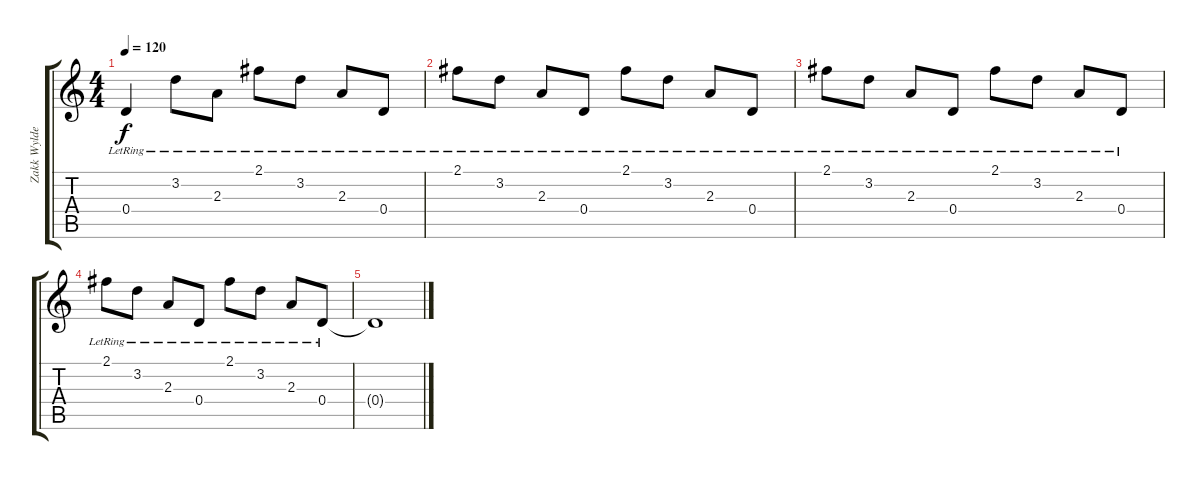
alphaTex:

\track ("Zakk Wylde" "Zakk Wylde") {instrument acousticguitarsteel}
\staff {score tabs}
\tuning (E4 B3 G3 D3 A2 E2) {hide}
\ts (4 4)
\tempo 120
\clef g2
\ks c
0.4{lr}.4{dy f} 3.2{lr}.8 2.3{lr}.8 2.1{lr}.8 3.2{lr}.8 2.3{lr}.8 0.4{lr}.8 |
2.1{lr}.8 3.2{lr}.8 2.3{lr}.8 0.4{lr}.8 2.1{lr}.8 3.2{lr}.8 2.3{lr}.8 0.4{lr}.8 |
2.1{lr}.8 3.2{lr}.8 2.3{lr}.8 0.4{lr}.8 2.1{lr}.8 3.2{lr}.8 2.3{lr}.8 0.4{lr}.8 |
2.1{lr}.8 3.2{lr}.8 2.3{lr}.8 0.4{lr}.8 2.1{lr}.8 3.2{lr}.8 2.3{lr}.8 0.4{lr}.8 |
0.4{t}.1
